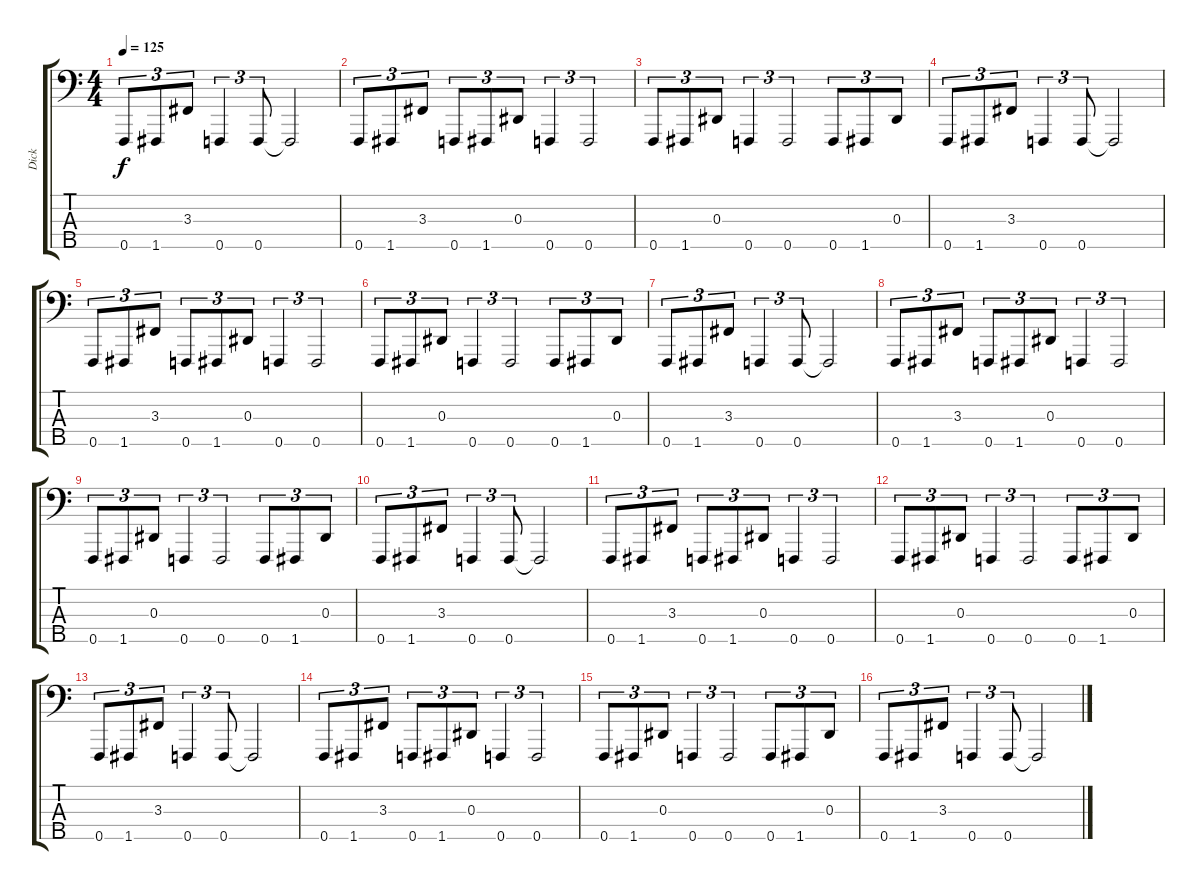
\track ("Dick" "Dick") {instrument electricbasspick}
\staff {score tabs}
\tuning (Db2 Ab1 Eb1 Bb0 F0) {hide}
\ts (4 4)
\tempo 125
\clef f4
\ks c
0.5.8{tu (3 2) dy f} 1.5.8{tu (3 2)} 3.3.8{tu (3 2)} 0.5.4{tu (3 2)} 0.5.8{tu (3 2)} 0.5{t}.2 |
0.5.8{tu (3 2)} 1.5.8{tu (3 2)} 3.3.8{tu (3 2)} 0.5.8{tu (3 2)} 1.5.8{tu (3 2)} 0.3.8{tu (3 2)} 0.5.4{tu (3 2)} 0.5.2{tu (3 2)} |
0.5.8{tu (3 2) volume 9} 1.5.8{tu (3 2)} 0.3.8{tu (3 2)} 0.5.4{tu (3 2)} 0.5.2{tu (3 2)} 0.5.8{tu (3 2)} 1.5.8{tu (3 2)} 0.3.8{tu (3 2)} |
0.5.8{tu (3 2)} 1.5.8{tu (3 2)} 3.3.8{tu (3 2)} 0.5.4{tu (3 2)} 0.5.8{tu (3 2)} 0.5{t}.2 |
0.5.8{tu (3 2) volume 7} 1.5.8{tu (3 2)} 3.3.8{tu (3 2)} 0.5.8{tu (3 2)} 1.5.8{tu (3 2)} 0.3.8{tu (3 2)} 0.5.4{tu (3 2)} 0.5.2{tu (3 2)} |
0.5.8{tu (3 2)} 1.5.8{tu (3 2)} 0.3.8{tu (3 2)} 0.5.4{tu (3 2)} 0.5.2{tu (3 2)} 0.5.8{tu (3 2)} 1.5.8{tu (3 2)} 0.3.8{tu (3 2)} |
0.5.8{tu (3 2)} 1.5.8{tu (3 2)} 3.3.8{tu (3 2)} 0.5.4{tu (3 2)} 0.5.8{tu (3 2)} 0.5{t}.2 |
0.5.8{tu (3 2)} 1.5.8{tu (3 2)} 3.3.8{tu (3 2)} 0.5.8{tu (3 2)} 1.5.8{tu (3 2)} 0.3.8{tu (3 2)} 0.5.4{tu (3 2)} 0.5.2{tu (3 2)} |
0.5.8{tu (3 2) volume 5} 1.5.8{tu (3 2)} 0.3.8{tu (3 2)} 0.5.4{tu (3 2)} 0.5.2{tu (3 2)} 0.5.8{tu (3 2)} 1.5.8{tu (3 2)} 0.3.8{tu (3 2)} |
0.5.8{tu (3 2)} 1.5.8{tu (3 2)} 3.3.8{tu (3 2)} 0.5.4{tu (3 2)} 0.5.8{tu (3 2)} 0.5{t}.2 |
0.5.8{tu (3 2)} 1.5.8{tu (3 2)} 3.3.8{tu (3 2)} 0.5.8{tu (3 2)} 1.5.8{tu (3 2)} 0.3.8{tu (3 2)} 0.5.4{tu (3 2)} 0.5.2{tu (3 2)} |
0.5.8{tu (3 2)} 1.5.8{tu (3 2)} 0.3.8{tu (3 2)} 0.5.4{tu (3 2)} 0.5.2{tu (3 2)} 0.5.8{tu (3 2)} 1.5.8{tu (3 2)} 0.3.8{tu (3 2)} |
0.5.8{tu (3 2) volume 3} 1.5.8{tu (3 2)} 3.3.8{tu (3 2)} 0.5.4{tu (3 2)} 0.5.8{tu (3 2)} 0.5{t}.2 |
0.5.8{tu (3 2)} 1.5.8{tu (3 2)} 3.3.8{tu (3 2)} 0.5.8{tu (3 2)} 1.5.8{tu (3 2)} 0.3.8{tu (3 2)} 0.5.4{tu (3 2)} 0.5.2{tu (3 2)} |
0.5.8{tu (3 2)} 1.5.8{tu (3 2)} 0.3.8{tu (3 2)} 0.5.4{tu (3 2)} 0.5.2{tu (3 2)} 0.5.8{tu (3 2)} 1.5.8{tu (3 2)} 0.3.8{tu (3 2)} |
0.5.8{tu (3 2)} 1.5.8{tu (3 2)} 3.3.8{tu (3 2)} 0.5.4{tu (3 2)} 0.5.8{tu (3 2)} 0.5{t}.2
